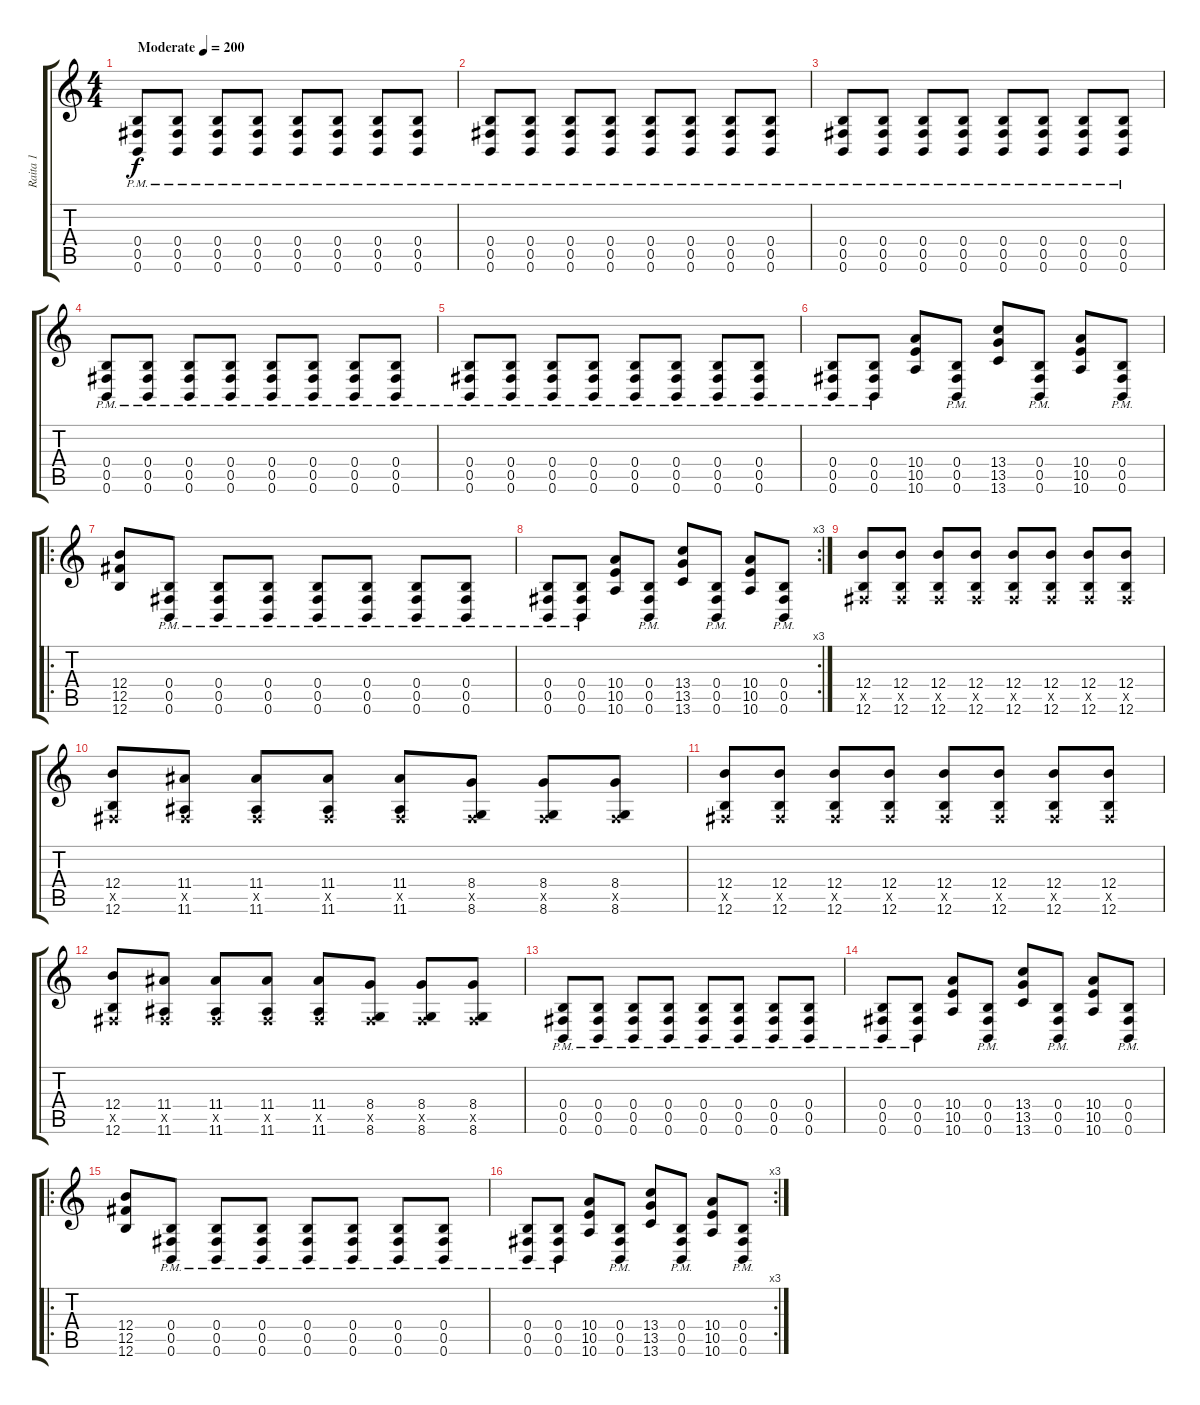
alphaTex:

\track ("Raita 1" "Raita 1") {instrument distortionguitar}
\staff {score tabs}
\tuning (Db4 Ab3 E3 B2 Gb2 B1) {hide}
\ts (4 4)
\tempo (200 "Moderate")
\clef g2
\ks c
(0.4{pm} 0.5{pm} 0.6{pm}).8{dy f instrument distortionguitar} (0.4{pm} 0.5{pm} 0.6{pm}).8 (0.4{pm} 0.5{pm} 0.6{pm}).8 (0.4{pm} 0.5{pm} 0.6{pm}).8 (0.4{pm} 0.5{pm} 0.6{pm}).8 (0.4{pm} 0.5{pm} 0.6{pm}).8 (0.4{pm} 0.5{pm} 0.6{pm}).8 (0.4{pm} 0.5{pm} 0.6{pm}).8 |
(0.4{pm} 0.5{pm} 0.6{pm}).8 (0.4{pm} 0.5{pm} 0.6{pm}).8 (0.4{pm} 0.5{pm} 0.6{pm}).8 (0.4{pm} 0.5{pm} 0.6{pm}).8 (0.4{pm} 0.5{pm} 0.6{pm}).8 (0.4{pm} 0.5{pm} 0.6{pm}).8 (0.4{pm} 0.5{pm} 0.6{pm}).8 (0.4{pm} 0.5{pm} 0.6{pm}).8 |
(0.4{pm} 0.5{pm} 0.6{pm}).8 (0.4{pm} 0.5{pm} 0.6{pm}).8 (0.4{pm} 0.5{pm} 0.6{pm}).8 (0.4{pm} 0.5{pm} 0.6{pm}).8 (0.4{pm} 0.5{pm} 0.6{pm}).8 (0.4{pm} 0.5{pm} 0.6{pm}).8 (0.4{pm} 0.5{pm} 0.6{pm}).8 (0.4{pm} 0.5{pm} 0.6{pm}).8 |
(0.4{pm} 0.5{pm} 0.6{pm}).8 (0.4{pm} 0.5{pm} 0.6{pm}).8 (0.4{pm} 0.5{pm} 0.6{pm}).8 (0.4{pm} 0.5{pm} 0.6{pm}).8 (0.4{pm} 0.5{pm} 0.6{pm}).8 (0.4{pm} 0.5{pm} 0.6{pm}).8 (0.4{pm} 0.5{pm} 0.6{pm}).8 (0.4{pm} 0.5{pm} 0.6{pm}).8 |
(0.4{pm} 0.5{pm} 0.6{pm}).8 (0.4{pm} 0.5{pm} 0.6{pm}).8 (0.4{pm} 0.5{pm} 0.6{pm}).8 (0.4{pm} 0.5{pm} 0.6{pm}).8 (0.4{pm} 0.5{pm} 0.6{pm}).8 (0.4{pm} 0.5{pm} 0.6{pm}).8 (0.4{pm} 0.5{pm} 0.6{pm}).8 (0.4{pm} 0.5{pm} 0.6{pm}).8 |
(0.4{pm} 0.5{pm} 0.6{pm}).8 (0.4{pm} 0.5{pm} 0.6{pm}).8 (10.4 10.5 10.6).8 (0.4{pm} 0.5{pm} 0.6{pm}).8 (13.4 13.5 13.6).8 (0.4{pm} 0.5{pm} 0.6{pm}).8 (10.4 10.5 10.6).8 (0.4{pm} 0.5{pm} 0.6{pm}).8 |
\ro
(12.4 12.5 12.6).8 (0.4{pm} 0.5{pm} 0.6{pm}).8 (0.4{pm} 0.5{pm} 0.6{pm}).8 (0.4{pm} 0.5{pm} 0.6{pm}).8 (0.4{pm} 0.5{pm} 0.6{pm}).8 (0.4{pm} 0.5{pm} 0.6{pm}).8 (0.4{pm} 0.5{pm} 0.6{pm}).8 (0.4{pm} 0.5{pm} 0.6{pm}).8 |
\rc 3
(0.4{pm} 0.5{pm} 0.6{pm}).8 (0.4{pm} 0.5{pm} 0.6{pm}).8 (10.4 10.5 10.6).8 (0.4{pm} 0.5{pm} 0.6{pm}).8 (13.4 13.5 13.6).8 (0.4{pm} 0.5{pm} 0.6{pm}).8 (10.4 10.5 10.6).8 (0.4{pm} 0.5{pm} 0.6{pm}).8 |
(12.4 0.5{x} 12.6).8 (12.4 0.5{x} 12.6).8 (12.4 0.5{x} 12.6).8 (12.4 0.5{x} 12.6).8 (12.4 0.5{x} 12.6).8 (12.4 0.5{x} 12.6).8 (12.4 0.5{x} 12.6).8 (12.4 0.5{x} 12.6).8 |
(12.4 0.5{x} 12.6).8 (11.4 0.5{x} 11.6).8 (11.4 0.5{x} 11.6).8 (11.4 0.5{x} 11.6).8 (11.4 0.5{x} 11.6).8 (8.4 0.5{x} 8.6).8 (8.4 0.5{x} 8.6).8 (8.4 0.5{x} 8.6).8 |
(12.4 0.5{x} 12.6).8 (12.4 0.5{x} 12.6).8 (12.4 0.5{x} 12.6).8 (12.4 0.5{x} 12.6).8 (12.4 0.5{x} 12.6).8 (12.4 0.5{x} 12.6).8 (12.4 0.5{x} 12.6).8 (12.4 0.5{x} 12.6).8 |
(12.4 0.5{x} 12.6).8 (11.4 0.5{x} 11.6).8 (11.4 0.5{x} 11.6).8 (11.4 0.5{x} 11.6).8 (11.4 0.5{x} 11.6).8 (8.4 0.5{x} 8.6).8 (8.4 0.5{x} 8.6).8 (8.4 0.5{x} 8.6).8 |
(0.4{pm} 0.5{pm} 0.6{pm}).8 (0.4{pm} 0.5{pm} 0.6{pm}).8 (0.4{pm} 0.5{pm} 0.6{pm}).8 (0.4{pm} 0.5{pm} 0.6{pm}).8 (0.4{pm} 0.5{pm} 0.6{pm}).8 (0.4{pm} 0.5{pm} 0.6{pm}).8 (0.4{pm} 0.5{pm} 0.6{pm}).8 (0.4{pm} 0.5{pm} 0.6{pm}).8 |
(0.4{pm} 0.5{pm} 0.6{pm}).8 (0.4{pm} 0.5{pm} 0.6{pm}).8 (10.4 10.5 10.6).8 (0.4{pm} 0.5{pm} 0.6{pm}).8 (13.4 13.5 13.6).8 (0.4{pm} 0.5{pm} 0.6{pm}).8 (10.4 10.5 10.6).8 (0.4{pm} 0.5{pm} 0.6{pm}).8 |
\ro
(12.4 12.5 12.6).8 (0.4{pm} 0.5{pm} 0.6{pm}).8 (0.4{pm} 0.5{pm} 0.6{pm}).8 (0.4{pm} 0.5{pm} 0.6{pm}).8 (0.4{pm} 0.5{pm} 0.6{pm}).8 (0.4{pm} 0.5{pm} 0.6{pm}).8 (0.4{pm} 0.5{pm} 0.6{pm}).8 (0.4{pm} 0.5{pm} 0.6{pm}).8 |
\rc 3
(0.4{pm} 0.5{pm} 0.6{pm}).8 (0.4{pm} 0.5{pm} 0.6{pm}).8 (10.4 10.5 10.6).8 (0.4{pm} 0.5{pm} 0.6{pm}).8 (13.4 13.5 13.6).8 (0.4{pm} 0.5{pm} 0.6{pm}).8 (10.4 10.5 10.6).8 (0.4{pm} 0.5{pm} 0.6{pm}).8
